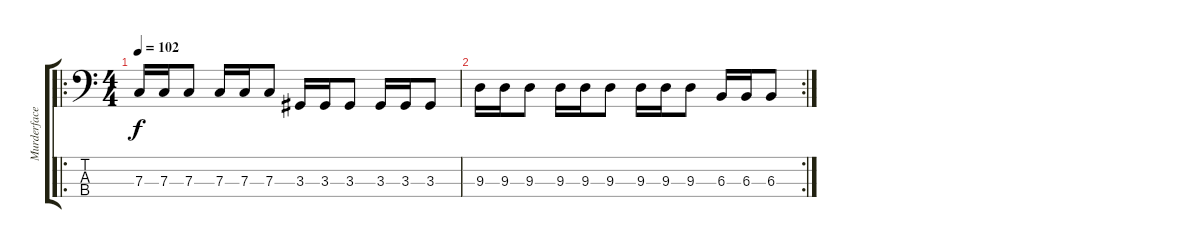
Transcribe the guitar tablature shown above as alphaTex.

\track ("Murderface" "Murderface") {instrument electricbassfinger}
\staff {score tabs}
\tuning (Eb2 Bb1 F1 C1) {hide}
\ro
\ts (4 4)
\tempo 102
\clef f4
\ks c
7.3.16{dy f} 7.3.16 7.3.8 7.3.16 7.3.16 7.3.8 3.3.16 3.3.16 3.3.8 3.3.16 3.3.16 3.3.8 |
\rc 2
9.3.16 9.3.16 9.3.8 9.3.16 9.3.16 9.3.8 9.3.16 9.3.16 9.3.8 6.3.16 6.3.16 6.3.8
